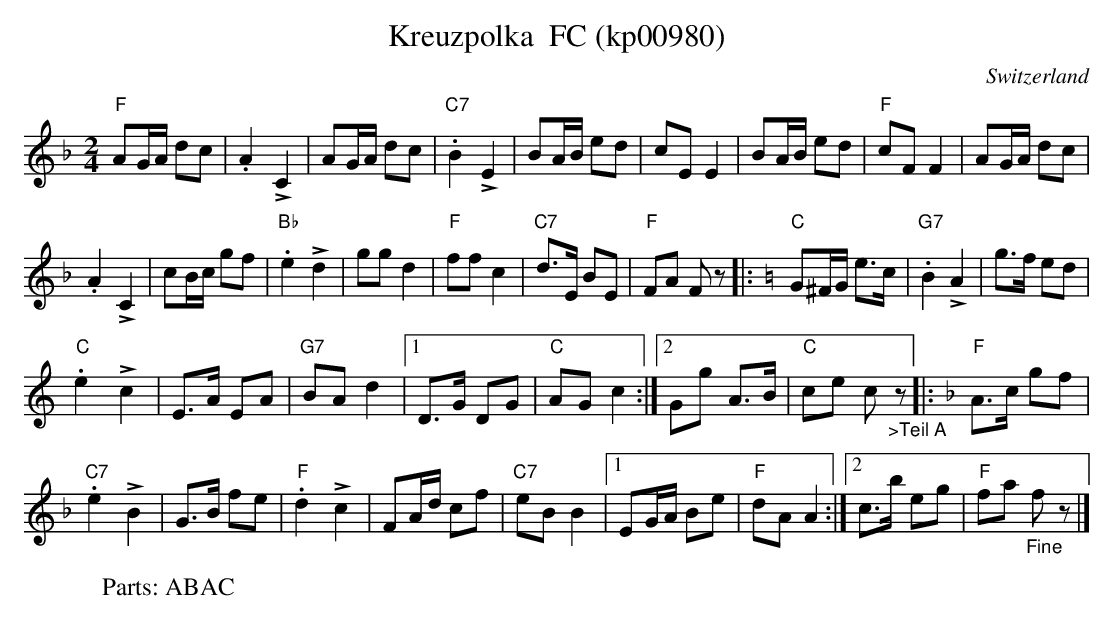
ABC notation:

X:1
T:Kreuzpolka  FC (kp00980)
O:Switzerland
M:2/4
L:1/16
K:F major
"F"A2GA d2c2 | .A4 !>!C4 | A2GA d2c2 |  "C7".B4!>!E4 | B2AB e2d2 | c2E2E4 | B2AB e2d2 | "F"c2F2F4 | A2GA d2c2 |
.A4!>!C4 | c2Bc g2f2 | "Bb".e4!>!d4 | g2g2d4 | "F"f2f2c4 | "C7"d3E B2E2 | "F"F2A2 F2z2 |: [K:C] [L:1/8] "C"G^F/G/ e>c | "G7".B2!>!A2 | g>f ed |
"C".e2!>!c2 | E>A EA | "G7"BAd2 |1 D>G DG | "C"AGc2 :|2 Gg A>B | "C"ce c"_>Teil A"z |: [K:F] "F"A>c gf |
"C7".e2!>!B2 | G>B fe | "F".d2!>!c2 | FA/d/ cf | "C7"eBB2 |1 EG/A/ Be | "F"dAA2 :|2 c>b eg | "F"fa "_Fine"fz |]
W:Parts: ABAC
